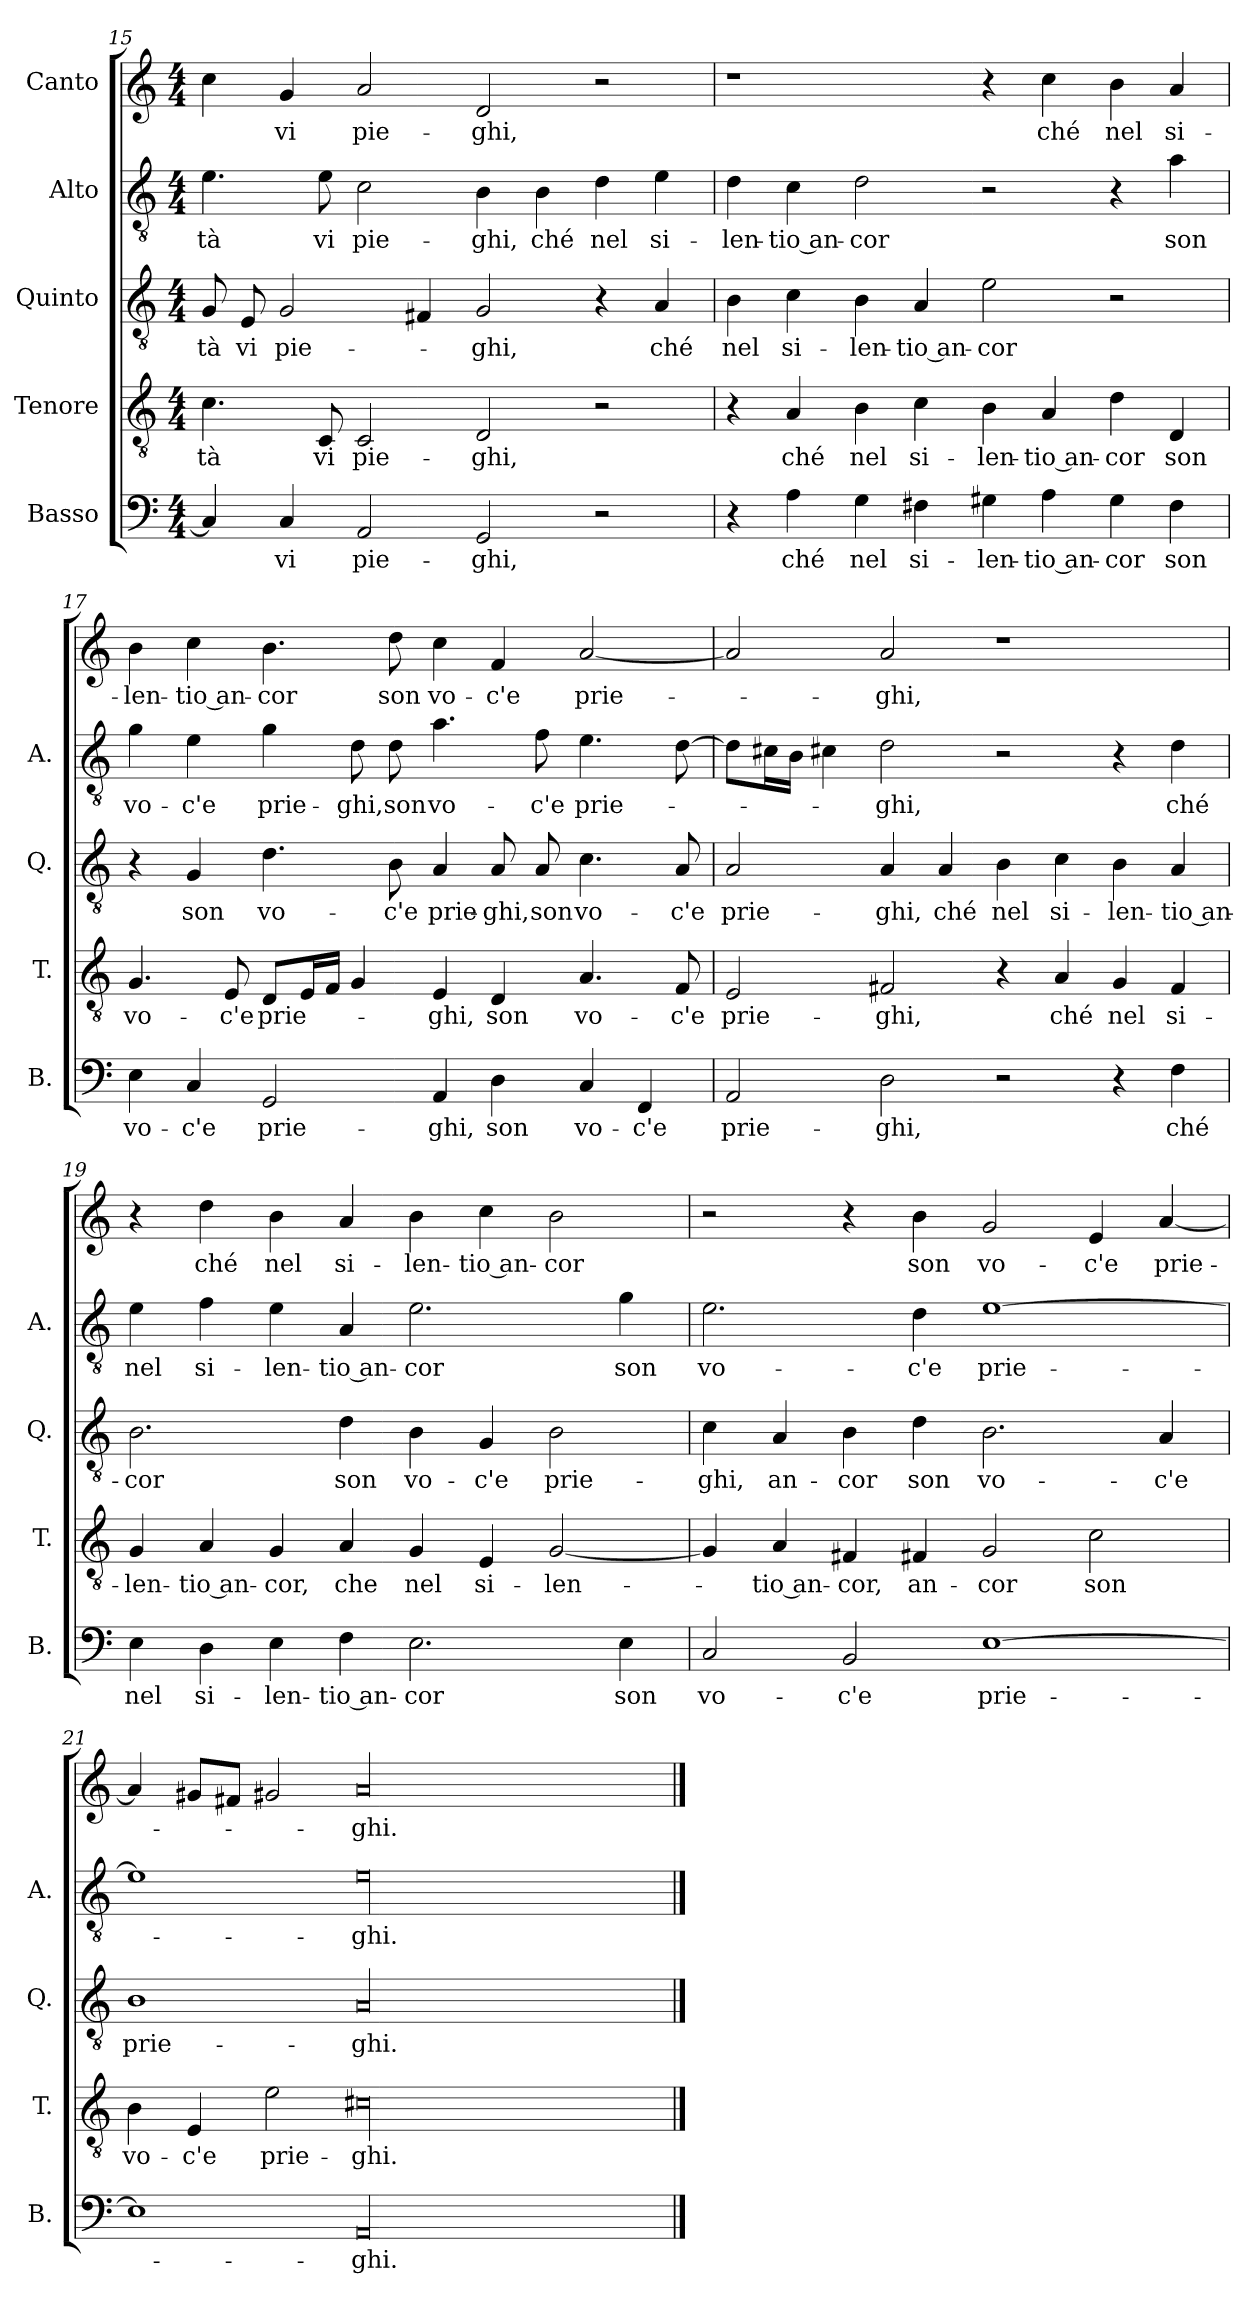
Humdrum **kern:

**kern	**text	**kern	**text	**kern	**text	**kern	**text	**kern	**text
*part5	*part5	*part4	*part4	*part3	*part3	*part2	*part2	*part1	*part1
*staff5	*staff5	*staff4	*staff4	*staff3	*staff3	*staff2	*staff2	*staff1	*staff1
*I"Basso	*	*I"Tenore	*	*I"Quinto	*	*I"Alto	*	*I"Canto	*
*I'B.	*	*I'T.	*	*I'Q.	*	*I'A.	*	*	*
*clefF4	*	*clefGv2	*	*clefGv2	*	*clefGv2	*	*clefG2	*
*k[]	*	*k[]	*	*k[]	*	*k[]	*	*k[]	*
*C:	*	*C:	*	*C:	*	*C:	*	*C:	*
*M4/4	*	*M4/4	*	*M4/4	*	*M4/4	*	*M4/4	*
=15	=15	=15	=15	=15	=15	=15	=15	=15	=15
4C/]	.	4.c\	-tà	8G/	-tà	4.e\	-tà	4cc\	.
.	.	.	.	8E/	vi	.	.	.	.
4C/	vi	.	.	2G/	pie-	.	.	4g/	vi
.	.	8C/	vi	.	.	8e\	vi	.	.
2AA/	pie-	2C/	pie-	.	.	2c\	pie-	2a/	pie-
.	.	.	.	4F#X/	.	.	.	.	.
2GG/	-ghi,	2D/	-ghi,	2G/	-ghi,	4B\	-ghi,	2d/	-ghi,
.	.	.	.	.	.	4B\	ché	.	.
2r	.	2r	.	4r	.	4d\	nel	2r	.
.	.	.	.	4A/	ché	4e\	si-	.	.
=16	=16	=16	=16	=16	=16	=16	=16	=16	=16
4r	.	4r	.	4B\	nel	4d\	-len-	1r	.
4A\	ché	4A/	ché	4c\	si-	4c\	-tio an-	.	.
4G\	nel	4B\	nel	4B\	-len-	2d\	-cor	.	.
4F#X\	si-	4c\	si-	4A/	-tio an-	.	.	.	.
4G#X\	-len-	4B\	-len-	2e\	-cor	2r	.	4r	.
4A\	-tio an-	4A/	-tio an-	.	.	.	.	4cc\	ché
4G#\	-cor	4d\	-cor	2r	.	4r	.	4b\	nel
4F#\	son	4D/	son	.	.	4a\	son	4a/	si-
=17	=17	=17	=17	=17	=17	=17	=17	=17	=17
4E\	vo-	4.G/	vo-	4r	.	4g\	vo-	4b\	-len-
4C/	-c'e	.	.	4G/	son	4e\	-c'e	4cc\	-tio an-
.	.	8E/	-c'e	.	.	.	.	.	.
2GG/	prie-	8D/L	prie-	4.d\	vo-	4g\	prie-	4.b\	-cor
.	.	16E/L	.	.	.	.	.	.	.
.	.	16F/JJ	.	.	.	.	.	.	.
.	.	4G/	.	.	.	8d\	-ghi,	.	.
.	.	.	.	8B\	-c'e	8d\	son	8dd\	son
4AA/	-ghi,	4E/	-ghi,	4A/	prie-	4.a\	vo-	4cc\	vo-
4D\	son	4D/	son	8A/	-ghi,	.	.	4f/	-c'e
.	.	.	.	8A/	son	8f\	-c'e	.	.
4C/	vo-	4.A/	vo-	4.c\	vo-	4.e\	prie-	[2a/	prie-
4FF/	-c'e	.	.	.	.	.	.	.	.
.	.	8F/	-c'e	8A/	-c'e	[8d\	.	.	.
=18	=18	=18	=18	=18	=18	=18	=18	=18	=18
2AA/	prie-	2E/	prie-	2A/	prie-	8d\L]	.	2a/]	.
.	.	.	.	.	.	16c#X\L	.	.	.
.	.	.	.	.	.	16B\JJ	.	.	.
.	.	.	.	.	.	4c#X\	.	.	.
2D\	-ghi,	2F#X/	-ghi,	4A/	-ghi,	2d\	-ghi,	2a/	-ghi,
.	.	.	.	4A/	ché	.	.	.	.
2r	.	4r	.	4B\	nel	2r	.	1r	.
.	.	4A/	ché	4c\	si-	.	.	.	.
4r	.	4G/	nel	4B\	-len-	4r	.	.	.
4F\	ché	4F#/	si-	4A/	-tio an-	4d\	ché	.	.
=19	=19	=19	=19	=19	=19	=19	=19	=19	=19
4E\	nel	4G/	-len-	2.B\	-cor	4e\	nel	4r	.
4D\	si-	4A/	-tio an-	.	.	4f\	si-	4dd\	ché
4E\	-len-	4G/	-cor,	.	.	4e\	-len-	4b\	nel
4F\	-tio an-	4A/	che	4d\	son	4A/	-tio an-	4a/	si-
2.E\	-cor	4G/	nel	4B\	vo-	2.e\	-cor	4b\	-len-
.	.	4E/	si-	4G/	-c'e	.	.	4cc\	-tio an-
.	.	[2G/	-len-	2B\	prie-	.	.	2b\	-cor
4E\	son	.	.	.	.	4g\	son	.	.
=20	=20	=20	=20	=20	=20	=20	=20	=20	=20
2C/	vo-	4G/]	.	4c\	-ghi,	2.e\	vo-	2r	.
.	.	4A/	-tio an-	4A/	an-	.	.	.	.
2BB/	-c'e	4F#X/	-cor,	4B\	-cor	.	.	4r	.
.	.	4F#X/	an-	4d\	son	4d\	-c'e	4b\	son
[1E\	prie-	2G/	-cor	2.B\	vo-	[1e\	prie-	2g/	vo-
.	.	2c\	son	.	.	.	.	4e/	-c'e
.	.	.	.	4A/	-c'e	.	.	[4a/	prie-
=21	=21	=21	=21	=21	=21	=21	=21	=21	=21
1E\]	.	4B\	vo-	1B\	prie-	1e\]	.	4a/]	.
.	.	4E/	-c'e	.	.	.	.	8g#X/L	.
.	.	.	.	.	.	.	.	8f#X/J	.
.	.	2e\	prie-	.	.	.	.	2g#X/	.
00AA/	-ghi.	00c#X\	-ghi.	00A/	-ghi.	00e\	-ghi.	00a/	-ghi.
==	==	==	==	==	==	==	==	==	==
*-	*-	*-	*-	*-	*-	*-	*-	*-	*-
